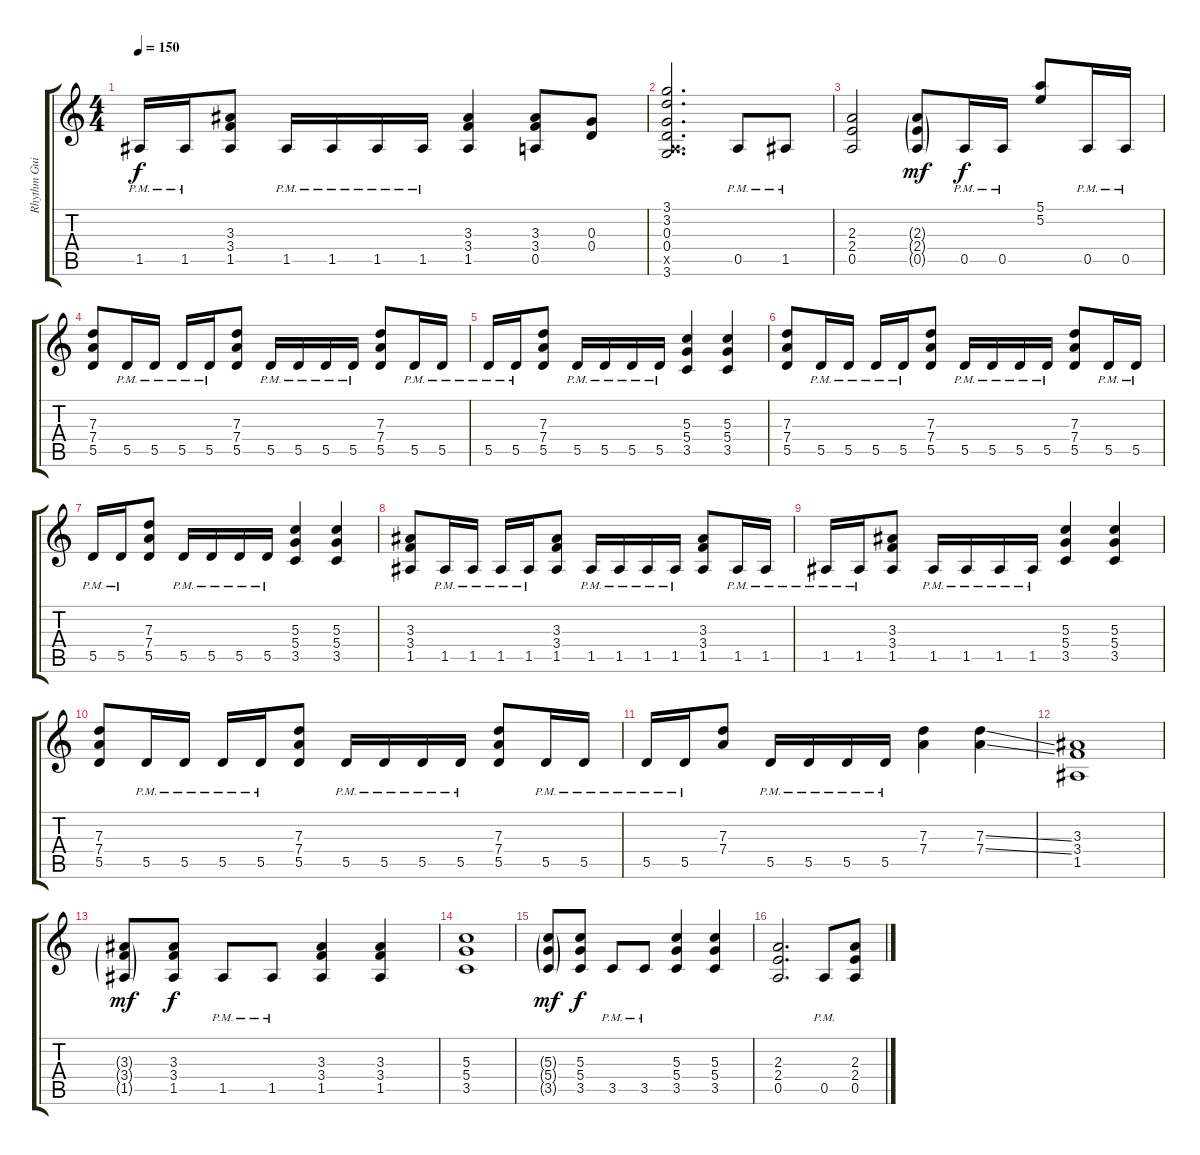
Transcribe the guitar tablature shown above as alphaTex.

\track ("Rhythm Guitar" "Rhythm Gui") {instrument distortionguitar}
\staff {score tabs}
\tuning (E4 B3 G3 D3 A2 E2) {hide}
\ts (4 4)
\tempo 150
\clef g2
\ks c
1.5{pm}.16{dy f} 1.5{pm}.16 (3.3 3.4 1.5).8 1.5{pm}.16 1.5{pm}.16 1.5{pm}.16 1.5{pm}.16 (3.3 3.4 1.5).4 (3.3 3.4 0.5).8 (0.3 0.4).8 |
(3.1 3.2 0.3 0.4 0.5{x} 3.6).2{d} 0.5{pm}.8 1.5{pm}.8 |
(2.3 2.4 0.5).2 (2.3{g} 2.4{g} 0.5{g}).8{dy mf} 0.5{pm}.16{dy f} 0.5{pm}.16 (5.1 5.2).8 0.5{pm}.16 0.5{pm}.16 |
(7.3 7.4 5.5).8 5.5{pm}.16 5.5{pm}.16 5.5{pm}.16 5.5{pm}.16 (7.3 7.4 5.5).8 5.5{pm}.16 5.5{pm}.16 5.5{pm}.16 5.5{pm}.16 (7.3 7.4 5.5).8 5.5{pm}.16 5.5{pm}.16 |
5.5{pm}.16 5.5{pm}.16 (7.3 7.4 5.5).8 5.5{pm}.16 5.5{pm}.16 5.5{pm}.16 5.5{pm}.16 (5.3 5.4 3.5).4 (5.3 5.4 3.5).4 |
(7.3 7.4 5.5).8 5.5{pm}.16 5.5{pm}.16 5.5{pm}.16 5.5{pm}.16 (7.3 7.4 5.5).8 5.5{pm}.16 5.5{pm}.16 5.5{pm}.16 5.5{pm}.16 (7.3 7.4 5.5).8 5.5{pm}.16 5.5{pm}.16 |
5.5{pm}.16 5.5{pm}.16 (7.3 7.4 5.5).8 5.5{pm}.16 5.5{pm}.16 5.5{pm}.16 5.5{pm}.16 (5.3 5.4 3.5).4 (5.3 5.4 3.5).4 |
(3.3 3.4 1.5).8 1.5{pm}.16 1.5{pm}.16 1.5{pm}.16 1.5{pm}.16 (3.3 3.4 1.5).8 1.5{pm}.16 1.5{pm}.16 1.5{pm}.16 1.5{pm}.16 (3.3 3.4 1.5).8 1.5{pm}.16 1.5{pm}.16 |
1.5{pm}.16 1.5{pm}.16 (3.3 3.4 1.5).8 1.5{pm}.16 1.5{pm}.16 1.5{pm}.16 1.5{pm}.16 (5.3 5.4 3.5).4 (5.3 5.4 3.5).4 |
(7.3 7.4 5.5).8 5.5{pm}.16 5.5{pm}.16 5.5{pm}.16 5.5{pm}.16 (7.3 7.4 5.5).8 5.5{pm}.16 5.5{pm}.16 5.5{pm}.16 5.5{pm}.16 (7.3 7.4 5.5).8 5.5{pm}.16 5.5{pm}.16 |
5.5{pm}.16 5.5{pm}.16 (7.3 7.4).8 5.5{pm}.16 5.5{pm}.16 5.5{pm}.16 5.5{pm}.16 (7.3 7.4).4 (7.3{ss} 7.4{ss}).4 |
(3.3 3.4 1.5).1 |
(3.3{g} 3.4{g} 1.5{g}).8{dy mf} (3.3 3.4 1.5).8{dy f} 1.5{pm}.8 1.5{pm}.8 (3.3 3.4 1.5).4 (3.3 3.4 1.5).4 |
(5.3 5.4 3.5).1 |
(5.3{g} 5.4{g} 3.5{g}).8{dy mf} (5.3 5.4 3.5).8{dy f} 3.5{pm}.8 3.5{pm}.8 (5.3 5.4 3.5).4 (5.3 5.4 3.5).4 |
(2.3 2.4 0.5).2{d} 0.5{pm}.8 (2.3 2.4 0.5).8
